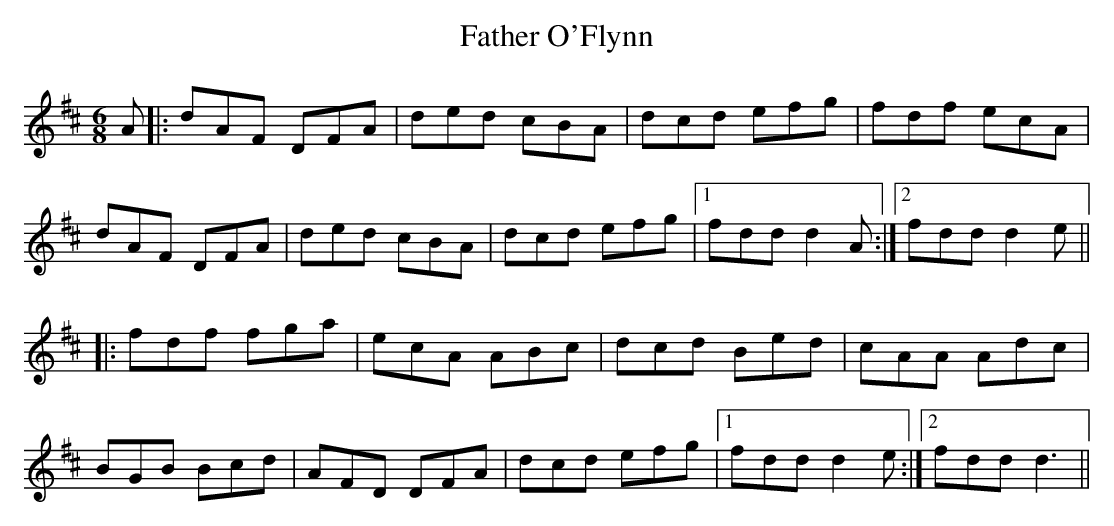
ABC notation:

X:1
T: Father O'Flynn
M: 6/8
L: 1/8
K: Dmaj
a,|:dAF DFA|ded cBA|dcd efg|fdf ecA|
dAF DFA|ded cBA|dcd efg|1 fdd d2A:|2 fdd d2e||
|:fdf fga|ecA ABc|dcd b,ed|cAA Adc|
BGB Bcd|AFD DFA|dcd efg|1 fdd d2e:|2 fdd d3||
